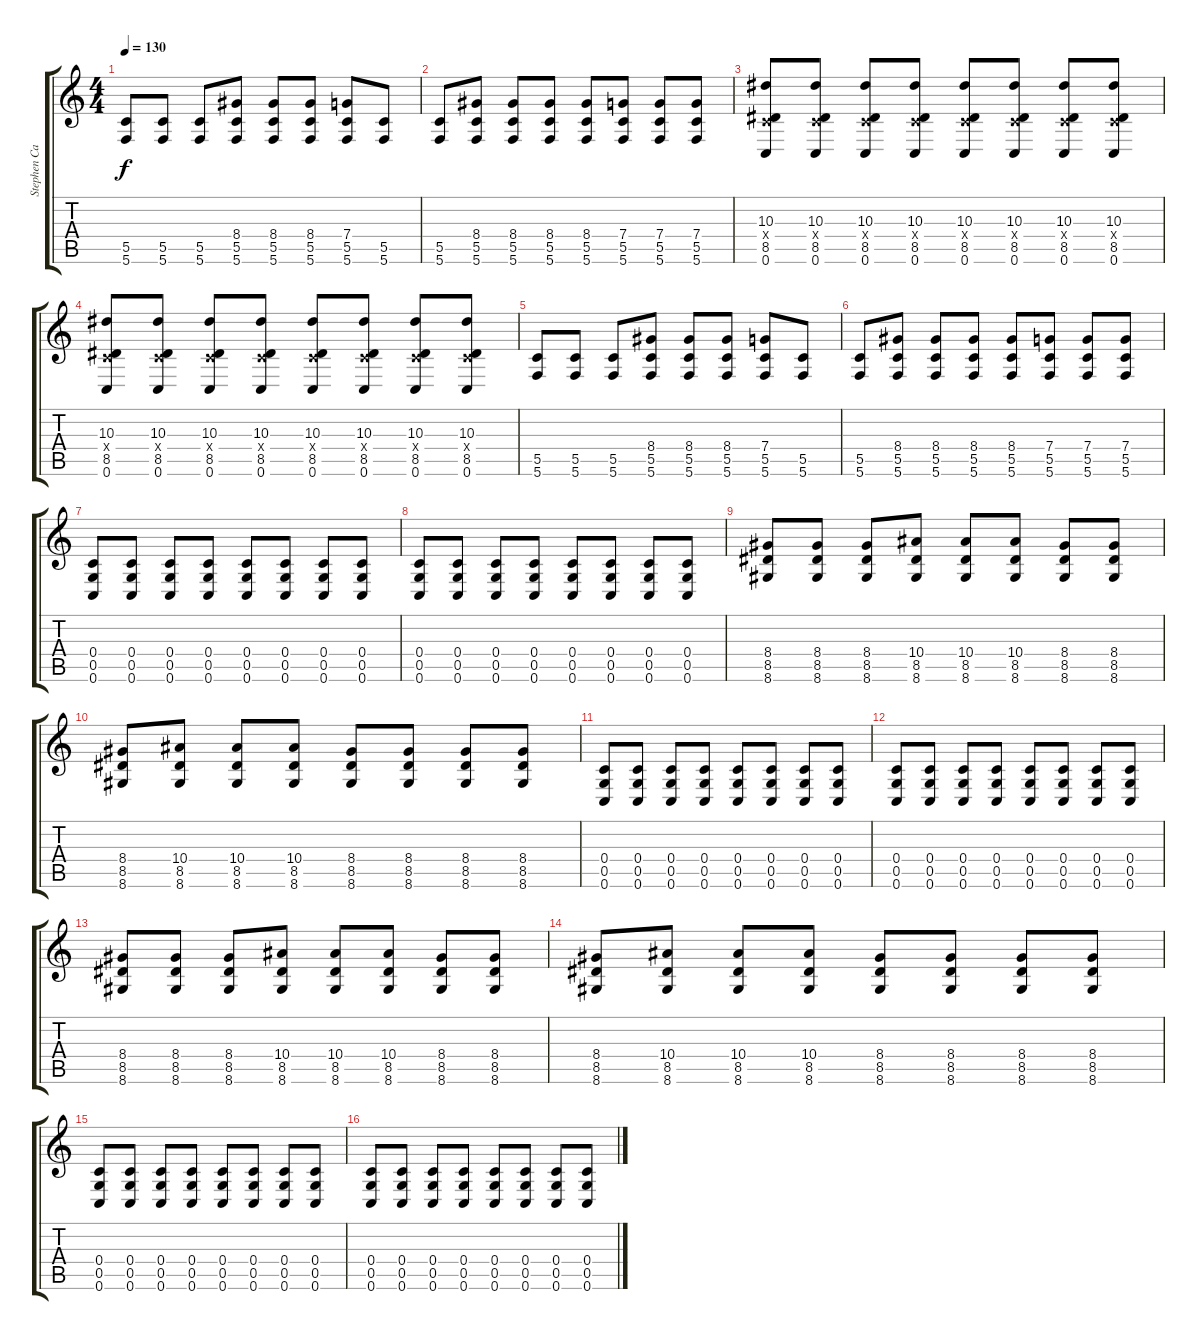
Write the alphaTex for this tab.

\track ("Stephen Carpenter" "Stephen Ca") {instrument overdrivenguitar}
\staff {score tabs}
\tuning (D4 A3 F3 C3 G2 C2) {hide}
\ts (4 4)
\tempo 130
\clef g2
\ks c
(5.5 5.6).8{dy f} (5.5 5.6).8 (5.5 5.6).8 (8.4 5.5 5.6).8 (8.4 5.5 5.6).8 (8.4 5.5 5.6).8 (7.4 5.5 5.6).8 (5.5 5.6).8 |
(5.5 5.6).8 (8.4 5.5 5.6).8 (8.4 5.5 5.6).8 (8.4 5.5 5.6).8 (8.4 5.5 5.6).8 (7.4 5.5 5.6).8 (7.4 5.5 5.6).8 (7.4 5.5 5.6).8 |
(10.3 0.4{x} 8.5 0.6).8 (10.3 0.4{x} 8.5 0.6).8 (10.3 0.4{x} 8.5 0.6).8 (10.3 0.4{x} 8.5 0.6).8 (10.3 0.4{x} 8.5 0.6).8 (10.3 0.4{x} 8.5 0.6).8 (10.3 0.4{x} 8.5 0.6).8 (10.3 0.4{x} 8.5 0.6).8 |
(10.3 0.4{x} 8.5 0.6).8 (10.3 0.4{x} 8.5 0.6).8 (10.3 0.4{x} 8.5 0.6).8 (10.3 0.4{x} 8.5 0.6).8 (10.3 0.4{x} 8.5 0.6).8 (10.3 0.4{x} 8.5 0.6).8 (10.3 0.4{x} 8.5 0.6).8 (10.3 0.4{x} 8.5 0.6).8 |
(5.5 5.6).8 (5.5 5.6).8 (5.5 5.6).8 (8.4 5.5 5.6).8 (8.4 5.5 5.6).8 (8.4 5.5 5.6).8 (7.4 5.5 5.6).8 (5.5 5.6).8 |
(5.5 5.6).8 (8.4 5.5 5.6).8 (8.4 5.5 5.6).8 (8.4 5.5 5.6).8 (8.4 5.5 5.6).8 (7.4 5.5 5.6).8 (7.4 5.5 5.6).8 (7.4 5.5 5.6).8 |
(0.4 0.5 0.6).8 (0.4 0.5 0.6).8 (0.4 0.5 0.6).8 (0.4 0.5 0.6).8 (0.4 0.5 0.6).8 (0.4 0.5 0.6).8 (0.4 0.5 0.6).8 (0.4 0.5 0.6).8 |
(0.4 0.5 0.6).8 (0.4 0.5 0.6).8 (0.4 0.5 0.6).8 (0.4 0.5 0.6).8 (0.4 0.5 0.6).8 (0.4 0.5 0.6).8 (0.4 0.5 0.6).8 (0.4 0.5 0.6).8 |
(8.4 8.5 8.6).8 (8.4 8.5 8.6).8 (8.4 8.5 8.6).8 (10.4 8.5 8.6).8 (10.4 8.5 8.6).8 (10.4 8.5 8.6).8 (8.4 8.5 8.6).8 (8.4 8.5 8.6).8 |
(8.4 8.5 8.6).8 (10.4 8.5 8.6).8 (10.4 8.5 8.6).8 (10.4 8.5 8.6).8 (8.4 8.5 8.6).8 (8.4 8.5 8.6).8 (8.4 8.5 8.6).8 (8.4 8.5 8.6).8 |
(0.4 0.5 0.6).8 (0.4 0.5 0.6).8 (0.4 0.5 0.6).8 (0.4 0.5 0.6).8 (0.4 0.5 0.6).8 (0.4 0.5 0.6).8 (0.4 0.5 0.6).8 (0.4 0.5 0.6).8 |
(0.4 0.5 0.6).8 (0.4 0.5 0.6).8 (0.4 0.5 0.6).8 (0.4 0.5 0.6).8 (0.4 0.5 0.6).8 (0.4 0.5 0.6).8 (0.4 0.5 0.6).8 (0.4 0.5 0.6).8 |
(8.4 8.5 8.6).8 (8.4 8.5 8.6).8 (8.4 8.5 8.6).8 (10.4 8.5 8.6).8 (10.4 8.5 8.6).8 (10.4 8.5 8.6).8 (8.4 8.5 8.6).8 (8.4 8.5 8.6).8 |
(8.4 8.5 8.6).8 (10.4 8.5 8.6).8 (10.4 8.5 8.6).8 (10.4 8.5 8.6).8 (8.4 8.5 8.6).8 (8.4 8.5 8.6).8 (8.4 8.5 8.6).8 (8.4 8.5 8.6).8 |
(0.4 0.5 0.6).8 (0.4 0.5 0.6).8 (0.4 0.5 0.6).8 (0.4 0.5 0.6).8 (0.4 0.5 0.6).8 (0.4 0.5 0.6).8 (0.4 0.5 0.6).8 (0.4 0.5 0.6).8 |
(0.4 0.5 0.6).8 (0.4 0.5 0.6).8 (0.4 0.5 0.6).8 (0.4 0.5 0.6).8 (0.4 0.5 0.6).8 (0.4 0.5 0.6).8 (0.4 0.5 0.6).8 (0.4 0.5 0.6).8
